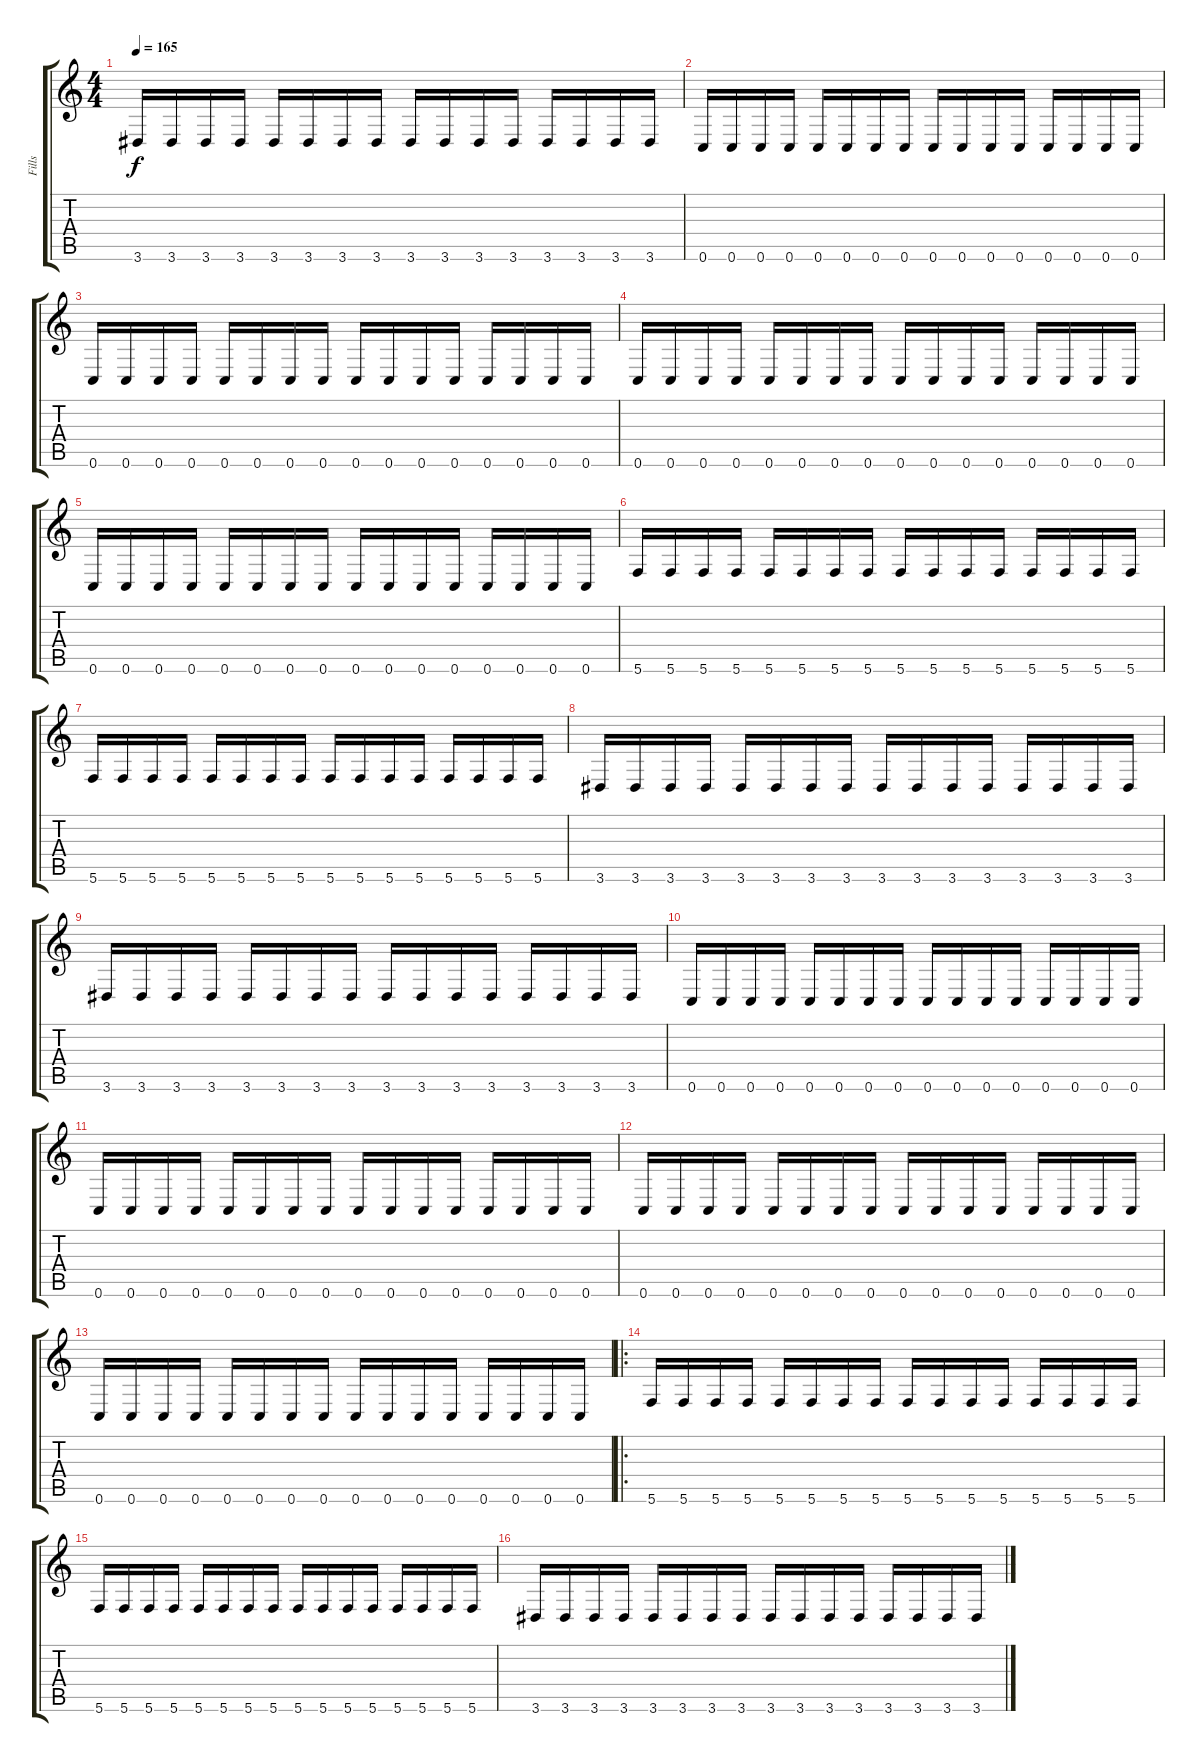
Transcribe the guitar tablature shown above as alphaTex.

\track ("Fills" "Fills") {instrument distortionguitar}
\staff {score tabs}
\tuning (D4 A3 F3 C3 G2 C2) {hide}
\ts (4 4)
\tempo 165
\clef g2
\ks c
3.6.16{dy f} 3.6.16 3.6.16 3.6.16 3.6.16 3.6.16 3.6.16 3.6.16 3.6.16 3.6.16 3.6.16 3.6.16 3.6.16 3.6.16 3.6.16 3.6.16 |
0.6.16 0.6.16 0.6.16 0.6.16 0.6.16 0.6.16 0.6.16 0.6.16 0.6.16 0.6.16 0.6.16 0.6.16 0.6.16 0.6.16 0.6.16 0.6.16 |
0.6.16 0.6.16 0.6.16 0.6.16 0.6.16 0.6.16 0.6.16 0.6.16 0.6.16 0.6.16 0.6.16 0.6.16 0.6.16 0.6.16 0.6.16 0.6.16 |
0.6.16 0.6.16 0.6.16 0.6.16 0.6.16 0.6.16 0.6.16 0.6.16 0.6.16 0.6.16 0.6.16 0.6.16 0.6.16 0.6.16 0.6.16 0.6.16 |
0.6.16 0.6.16 0.6.16 0.6.16 0.6.16 0.6.16 0.6.16 0.6.16 0.6.16 0.6.16 0.6.16 0.6.16 0.6.16 0.6.16 0.6.16 0.6.16 |
5.6.16 5.6.16 5.6.16 5.6.16 5.6.16 5.6.16 5.6.16 5.6.16 5.6.16 5.6.16 5.6.16 5.6.16 5.6.16 5.6.16 5.6.16 5.6.16 |
5.6.16 5.6.16 5.6.16 5.6.16 5.6.16 5.6.16 5.6.16 5.6.16 5.6.16 5.6.16 5.6.16 5.6.16 5.6.16 5.6.16 5.6.16 5.6.16 |
3.6.16 3.6.16 3.6.16 3.6.16 3.6.16 3.6.16 3.6.16 3.6.16 3.6.16 3.6.16 3.6.16 3.6.16 3.6.16 3.6.16 3.6.16 3.6.16 |
3.6.16 3.6.16 3.6.16 3.6.16 3.6.16 3.6.16 3.6.16 3.6.16 3.6.16 3.6.16 3.6.16 3.6.16 3.6.16 3.6.16 3.6.16 3.6.16 |
0.6.16 0.6.16 0.6.16 0.6.16 0.6.16 0.6.16 0.6.16 0.6.16 0.6.16 0.6.16 0.6.16 0.6.16 0.6.16 0.6.16 0.6.16 0.6.16 |
0.6.16 0.6.16 0.6.16 0.6.16 0.6.16 0.6.16 0.6.16 0.6.16 0.6.16 0.6.16 0.6.16 0.6.16 0.6.16 0.6.16 0.6.16 0.6.16 |
0.6.16 0.6.16 0.6.16 0.6.16 0.6.16 0.6.16 0.6.16 0.6.16 0.6.16 0.6.16 0.6.16 0.6.16 0.6.16 0.6.16 0.6.16 0.6.16 |
0.6.16 0.6.16 0.6.16 0.6.16 0.6.16 0.6.16 0.6.16 0.6.16 0.6.16 0.6.16 0.6.16 0.6.16 0.6.16 0.6.16 0.6.16 0.6.16 |
\ro
5.6.16 5.6.16 5.6.16 5.6.16 5.6.16 5.6.16 5.6.16 5.6.16 5.6.16 5.6.16 5.6.16 5.6.16 5.6.16 5.6.16 5.6.16 5.6.16 |
5.6.16 5.6.16 5.6.16 5.6.16 5.6.16 5.6.16 5.6.16 5.6.16 5.6.16 5.6.16 5.6.16 5.6.16 5.6.16 5.6.16 5.6.16 5.6.16 |
3.6.16 3.6.16 3.6.16 3.6.16 3.6.16 3.6.16 3.6.16 3.6.16 3.6.16 3.6.16 3.6.16 3.6.16 3.6.16 3.6.16 3.6.16 3.6.16
